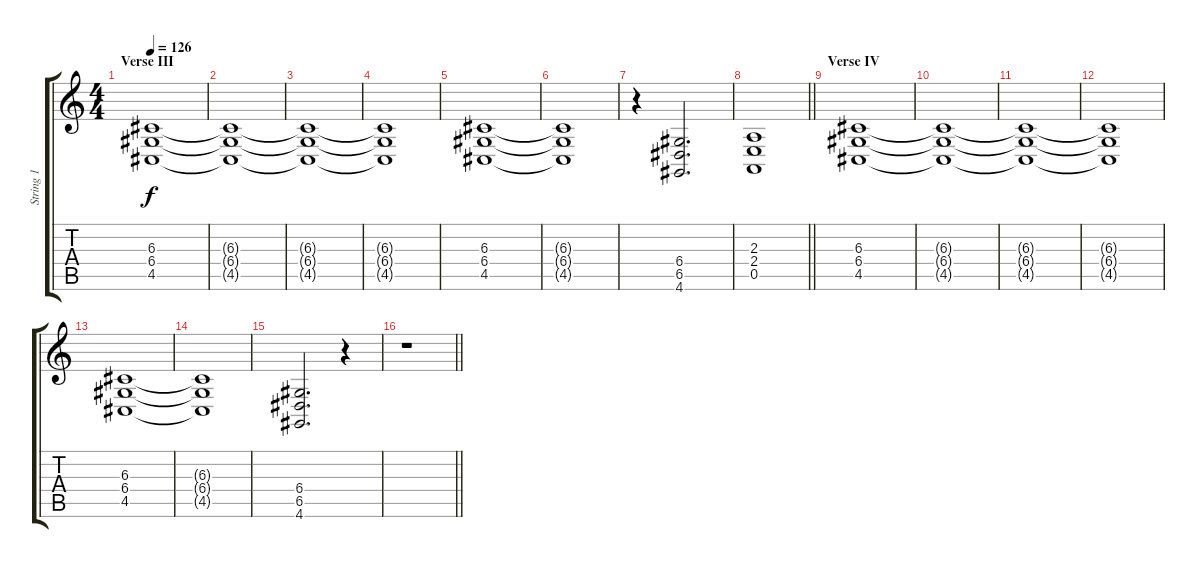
\track ("String 1" "String 1") {instrument synthstrings1}
\staff {score tabs}
\tuning (E4 B3 G3 D3 A2 E2) {hide}
\ts (4 4)
\section ("" "Verse III")
\tempo 126
\clef g2
\ks c
(6.3 6.4 4.5).1{dy f} |
(6.3{t} 6.4{t} 4.5{t}).1 |
(6.3{t} 6.4{t} 4.5{t}).1 |
(6.3{t} 6.4{t} 4.5{t}).1 |
(6.3 6.4 4.5).1 |
(6.3{t} 6.4{t} 4.5{t}).1 |
r.4 (6.4 6.5 4.6).2{d} |
\barLineRight lightlight
(2.3 2.4 0.5).1 |
\section ("" "Verse IV")
(6.3 6.4 4.5).1 |
(6.3{t} 6.4{t} 4.5{t}).1 |
(6.3{t} 6.4{t} 4.5{t}).1 |
(6.3{t} 6.4{t} 4.5{t}).1 |
(6.3 6.4 4.5).1 |
(6.3{t} 6.4{t} 4.5{t}).1 |
(6.4 6.5 4.6).2{d} r.4 |
\barLineRight lightlight
r.1
